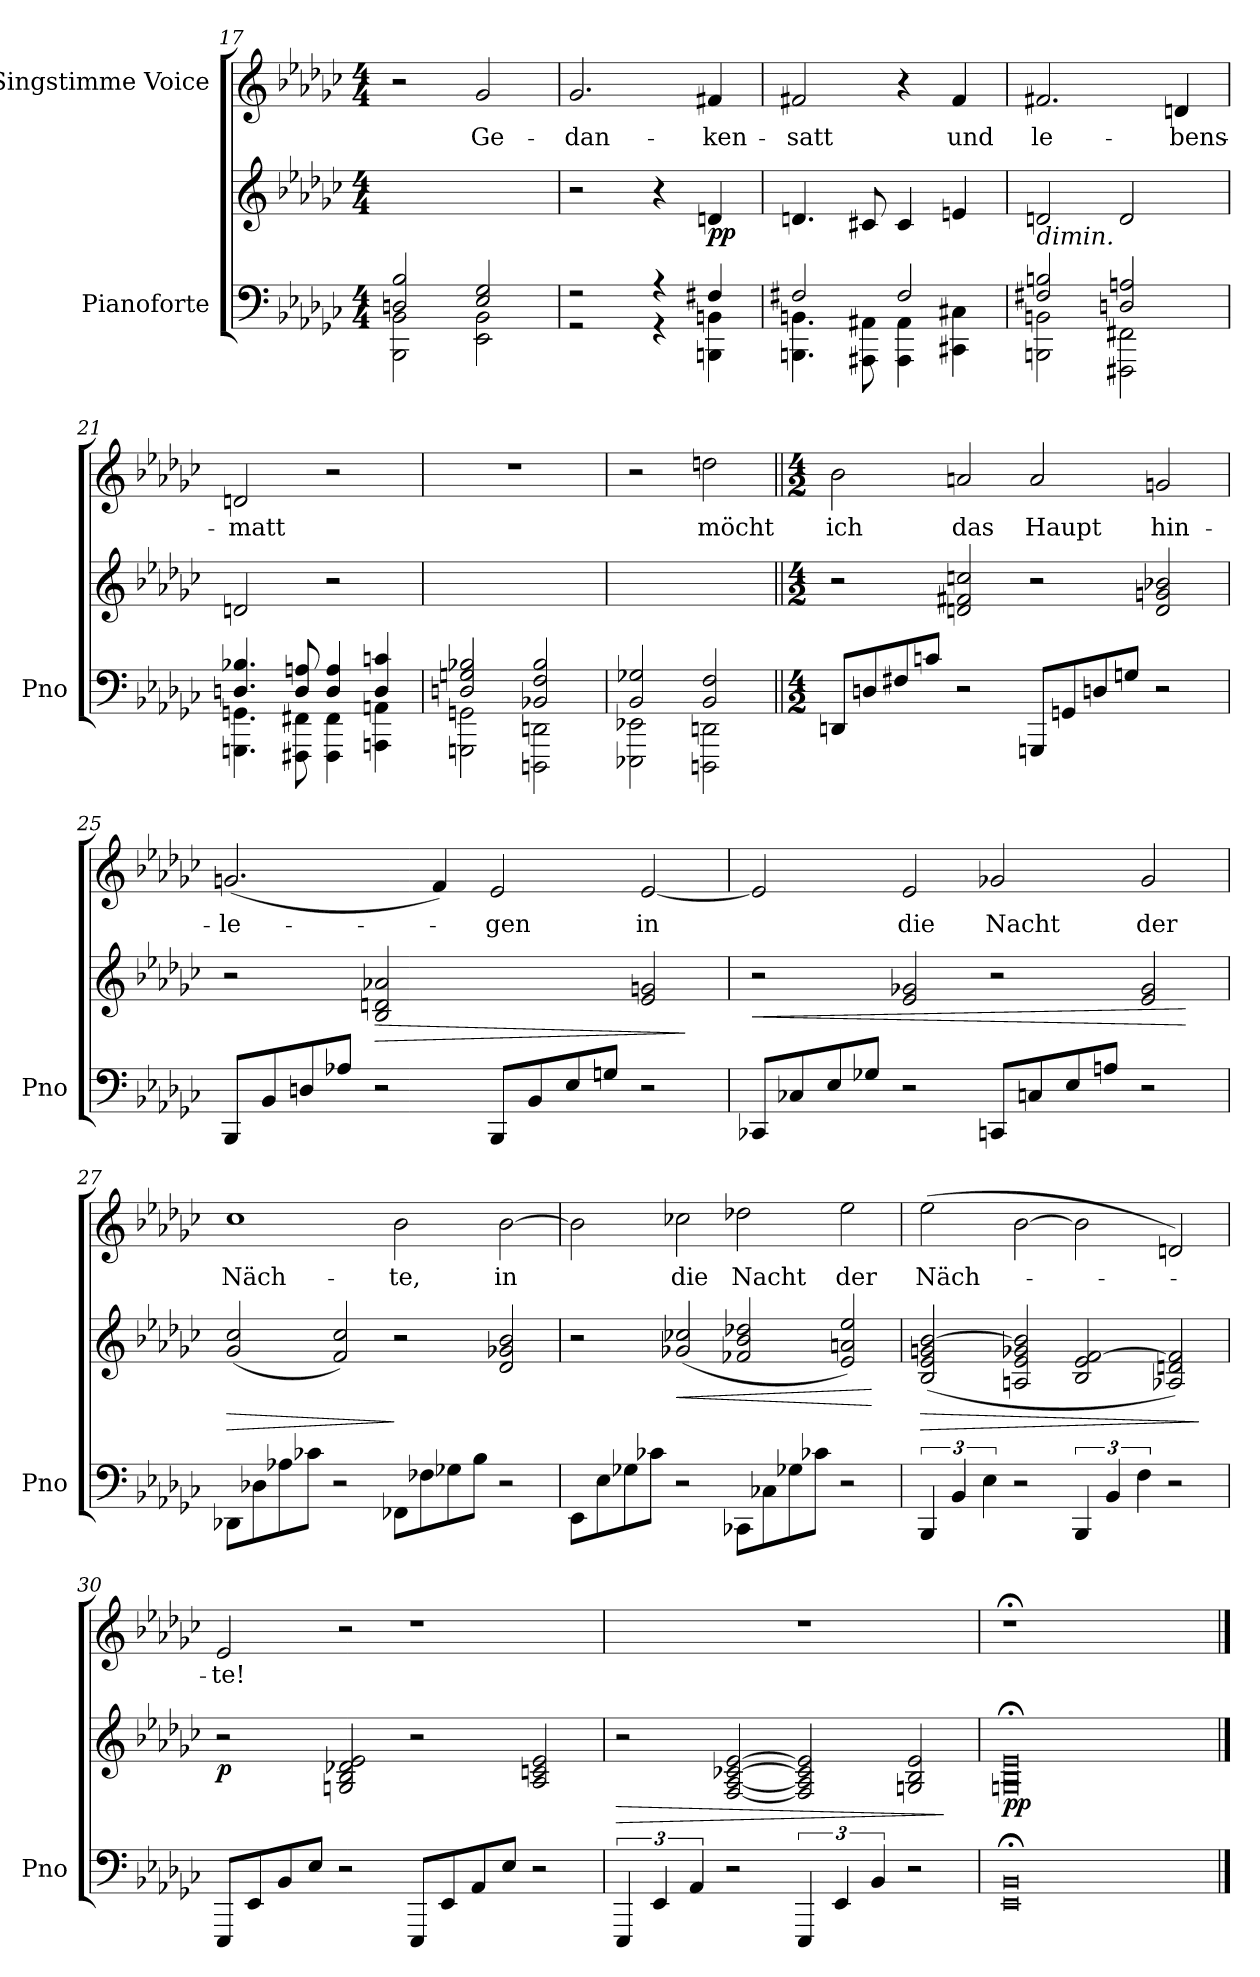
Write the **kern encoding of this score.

**kern	**kern	**dynam	**kern	**text
*part2	*part2	*part2	*part1	*part1
*staff3	*staff2	*staff2/3	*staff1	*staff1
*I"Pianoforte	*	*	*I"Singstimme Voice	*
*I'Pno	*	*	*	*
*clefF4	*clefG2	*	*clefG2	*
*k[b-e-a-d-g-c-]	*k[b-e-a-d-g-c-]	*	*k[b-e-a-d-g-c-]	*
*M4/4	*M4/4	*	*M4/4	*
=17	=17	=17	=17	=17
*^	*	*	*	*
2Dn/ 2B-/	2BBB-\ 2BB-\	1ryy	.	2r	.
!	!	!	!	!	!LO:LY:b
2E-/ 2G-/	2EE-\ 2BB-\	.	.	2g-/	Ge-
=18	=18	=18	=18	=18	=18
!	!	!	!	!	!LO:LY:b
2r	2r	2r	.	2.g-/	dan-
4r	4r	4r	.	.	.
!	!	!	!LO:DY:b	!	!LO:LY:b
4F#X/	4BBBn\ 4BBn\	4dn/	pp	4f#X/	-ken-
=19	=19	=19	=19	=19	=19
!	!	!	!	!	!LO:LY:b
2F#X/	4.BBBn\ 4.BBn\	4.dn/	.	2f#X/	-satt
.	8AAA#X\ 8AA#X\	8c#X/	.	.	.
2F#/	4AAA#\ 4AA#\	4c#/	.	4r	.
!	!	!	!	!	!LO:LY:b
.	4CC#X\ 4C#X\	4en/	.	4f#/	und
!!LO:PB:g=z
=20	=20	=20	=20	=20	=20
!	!	!LO:TX:b:i:t=dimin.	!	!	!
!	!	!	!	!	!LO:LY:b
2F#X/ 2Bn/	2BBBn\ 2BBn\	2dn/	.	2.f#X/	le-
2Dn/ 2An/	2FFF#X\ 2FF#X\	2d/	.	.	.
!	!	!	!	!	!LO:LY:b
.	.	.	.	4dn/	-bens-
=21	=21	=21	=21	=21	=21
!	!	!	!	!	!LO:LY:b
4.Dn/ 4.B-X/	4.GGGn\ 4.GGn\	2dn/	.	2dn/	-matt
8D/ 8An/	8FFF#X\ 8FF#X\	.	.	.	.
4D/ 4A/	4FFF#\ 4FF#\	2r	.	2r	.
4D/ 4cn/	4AAAn\ 4AAn\	.	.	.	.
=22	=22	=22	=22	=22	=22
2Dn/ 2Gn/ 2B-X/	2GGGn\ 2GGn\	1ryy	.	1r	.
2BB-X/ 2F/ 2B-/	2DDDn\ 2DDn\	.	.	.	.
=23	=23	=23	=23	=23	=23
2BB-/ 2G-X/	2EEE-X\ 2EE-X\	1ryy	.	2r	.
!	!	!	!	!	!LO:LY:b
2BB-/ 2F/	2DDDn\ 2DDn\	.	.	2ddn\	möcht
*v	*v	*	*	*	*
!!LO:LB:g=z
=24||	=24||	=24||	=24||	=24||
*M4/2	*M4/2	*	*M4/2	*
*^	*	*	*	*
!	!	!	!	!	!LO:LY:b
*v	*v	*	*	*	*
8DDn/L	2r	.	2b-\	ich
8Dn/	.	.	.	.
8F#X/	.	.	.	.
8cn/J	.	.	.	.
!	!	!	!	!LO:LY:b
2r	2dn/ 2f#X/ 2ccn/	.	2an/	das
!	!	!	!	!LO:LY:b
8GGGn/L	2r	.	2a/	Haupt
8GGn/	.	.	.	.
8Dn/	.	.	.	.
8Gn/J	.	.	.	.
!	!	!	!	!LO:LY:b
2r	2d/ 2gn/ 2b-X/	.	2gn/	hin-
=25	=25	=25	=25	=25
!	!	!	!	!LO:LY:b
8BBB-/L	2r	.	(2.gn/	-le-
8BB-/	.	.	.	.
8Dn/	.	.	.	.
8A-X/J	.	.	.	.
!	!	!LO:HP:b	!	!
2r	2B-/ 2dn/ 2a-X/	>	.	.
.	.	.	4f/)	.
!	!	!	!	!LO:LY:b
8BBB-/L	2ryy	.	2e-/	-gen
8BB-/	.	.	.	.
8E-/	.	.	.	.
8Gn/J	.	.	.	.
!	!	!	!	!LO:LY:b
2r	2e-/ 2gn/	.	[2e-/	in
.	.	]	.	.
!!LO:LB:g=z
=26	=26	=26	=26	=26
!	!	!LO:HP:b	!	!
8CC-X/L	2r	<	2e-/]	.
8C-X/	.	.	.	.
8E-/	.	.	.	.
8G-X/J	.	.	.	.
!	!	!	!	!LO:LY:b
2r	2e-/ 2g-X/	.	2e-/	die
!	!	!	!	!LO:LY:b
8CCn/L	2r	.	2g-X/	Nacht
8Cn/	.	.	.	.
8E-/	.	.	.	.
8An/J	.	.	.	.
!	!	!	!	!LO:LY:b
2r	2e-/ 2g-/	.	2g-/	der
.	.	[	.	.
=27	=27	=27	=27	=27
!	!	!LO:HP:b	!	!LO:LY:b
8DD-X\L	(2g-/ 2cc-/	>	1cc-	Näch-
8D-X\	.	.	.	.
8A-X\	.	.	.	.
8c-X\J	.	.	.	.
2r	2f/ 2cc-/)	.	.	.
!	!	!	!	!LO:LY:b
8FF-X\L	2r	]	2b-\	-te,
8F-X\	.	.	.	.
8G-X\	.	.	.	.
8B-\J	.	.	.	.
!	!	!	!	!LO:LY:b
2r	2d-/ 2g-X/ 2b-/	.	[2b-\	in
=28	=28	=28	=28	=28
8EE-\L	2r	.	2b-\]	.
8E-\	.	.	.	.
8G-X\	.	.	.	.
8c-X\J	.	.	.	.
!	!	!LO:HP:b	!	!LO:LY:b
2r	(2g-X/ 2cc-X/	<	2cc-X\	die
!	!	!	!	!LO:LY:b
8CC-X\L	2f-X/ 2b-/ 2dd-X/	.	2dd-X\	Nacht
8C-X\	.	.	.	.
8G-X\	.	.	.	.
8c-X\J	.	.	.	.
!	!	!	!	!LO:LY:b
2r	2e-/ 2an/ 2ee-/)	.	2ee-\	der
.	.	[	.	.
!!LO:LB:g=z
=29	=29	=29	=29	=29
!	!	!LO:HP:b	!	!LO:LY:b
6BBB-/	(2B-/ 2e-/ 2gn/ [2b-/	>	(2ee-\	Näch-
6BB-/	.	.	.	.
6E-\	.	.	.	.
2r	2An/ 2e-/ 2g-X/ 2b-/]	.	[2b-\	.
6BBB-/	2B-/ 2e-/ [2f/	.	2b-\]	.
6BB-/	.	.	.	.
6F\	.	.	.	.
2r	2A-X/ 2dn/ 2f/])	.	2dn/)	.
.	.	]	.	.
=30	=30	=30	=30	=30
!	!	!LO:DY:b	!	!LO:LY:b
8EEE-/L	2r	p	2e-/	-te!
8EE-/	.	.	.	.
8BB-/	.	.	.	.
8E-/J	.	.	.	.
2r	2Gn/ 2B-/ 2d-X/ 2e-/	.	2r	.
8EEE-/L	2r	.	1r	.
8EE-/	.	.	.	.
8AA-/	.	.	.	.
8E-/J	.	.	.	.
2r	2A-/ 2cn/ 2e-/	.	.	.
=31	=31	=31	=31	=31
!	!	!LO:HP:b	!	!
6EEE-/	2r	>	1ryy	.
6EE-/	.	.	.	.
6AA-/	.	.	.	.
2r	[2F/ [2A-/ [2c-X/ [2e-/	.	.	.
6EEE-/	2F/] 2A-/] 2c-/] 2e-/]	.	1r	.
6EE-/	.	.	.	.
6BB-/	.	.	.	.
2r	2Gn/ 2B-/ 2e-/	.	.	.
.	.	]	.	.
=32	=32	=32	=32	=32
*^	*	*	*	*
!	!	!	!LO:DY:b	!	!
0BB-;<	0EE-	0Gn;< 0B-;< 0e-;<	pp	1r;<	.
.	.	.	.	1ryy	.
*v	*v	*	*	*	*
==	==	==	==	==
*-	*-	*-	*-	*-
